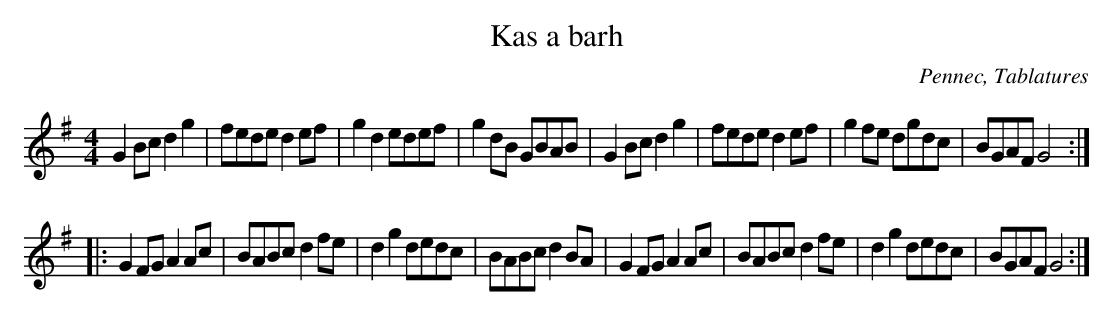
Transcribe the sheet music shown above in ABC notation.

X:1
T:Kas a barh
C:Pennec, Tablatures
M:4/4
L:1/8
K:G
G2Bc d2g2|fede d2ef|g2d2 edef|g2dB GBAB|\
G2Bc d2g2|fede d2ef|g2fe dgdc|BGAF G4:|
|:G2FG A2Ac|BABc d2fe|d2g2 dedc|BABc d2BA|\
G2FG A2Ac|BABc d2fe|d2g2 dedc|BGAF G4:|
